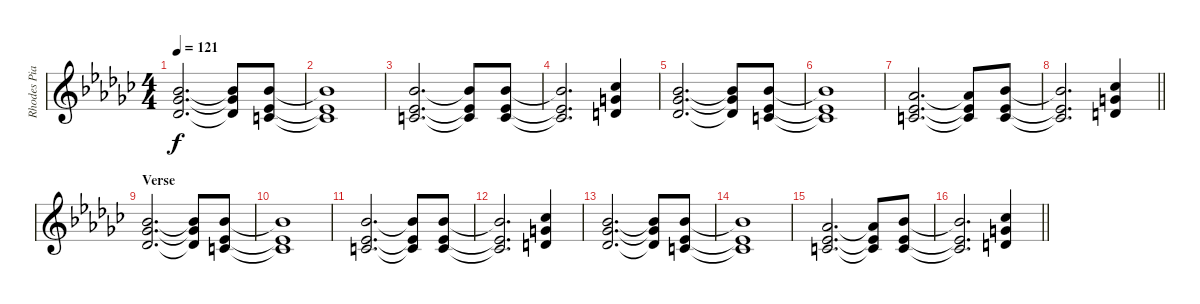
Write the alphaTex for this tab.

\track ("Rhodes Piano (RH)" "Rhodes Pia") {instrument electricpiano1}
\staff {score}
\tuning (E5 B4 G4 D4 A3 E3 B2) {hide}
\ts (4 4)
\tempo 121
\clef g2
\ks ebminor
(3.3 4.4 4.5).2{d dy f} (3.3{t} 4.4{t} 4.5{t}).8 (3.3 1.4 3.5).8 |
(3.3{t} 1.4{t} 3.5{t}).1 |
(3.3 1.4 3.5).2{d} (3.3{t} 1.4{t} 3.5{t}).8 (3.3 1.4 3.5).8 |
(3.3{t} 1.4{t} 3.5{t}).2{d} (4.3 5.4 5.5).4 |
(3.3 4.4 4.5).2{d} (3.3{t} 4.4{t} 4.5{t}).8 (3.3 1.4 3.5).8 |
(3.3{t} 1.4{t} 3.5{t}).1 |
(1.3 1.4 3.5).2{d} (1.3{t} 1.4{t} 3.5{t}).8 (3.3 1.4 3.5).8 |
\barLineRight lightlight
(3.3{t} 1.4{t} 3.5{t}).2{d} (4.3 5.4 5.5).4 |
\section ("" "Verse")
(3.3 4.4 4.5).2{d} (3.3{t} 4.4{t} 4.5{t}).8 (3.3 1.4 3.5).8 |
(3.3{t} 1.4{t} 3.5{t}).1 |
(3.3 1.4 3.5).2{d} (3.3{t} 1.4{t} 3.5{t}).8 (3.3 1.4 3.5).8 |
(3.3{t} 1.4{t} 3.5{t}).2{d} (4.3 5.4 5.5).4 |
(3.3 4.4 4.5).2{d} (3.3{t} 4.4{t} 4.5{t}).8 (3.3 1.4 3.5).8 |
(3.3{t} 1.4{t} 3.5{t}).1 |
(1.3 1.4 3.5).2{d} (1.3{t} 1.4{t} 3.5{t}).8 (3.3 1.4 3.5).8 |
\barLineRight lightlight
(3.3{t} 1.4{t} 3.5{t}).2{d} (4.3 5.4 5.5).4
